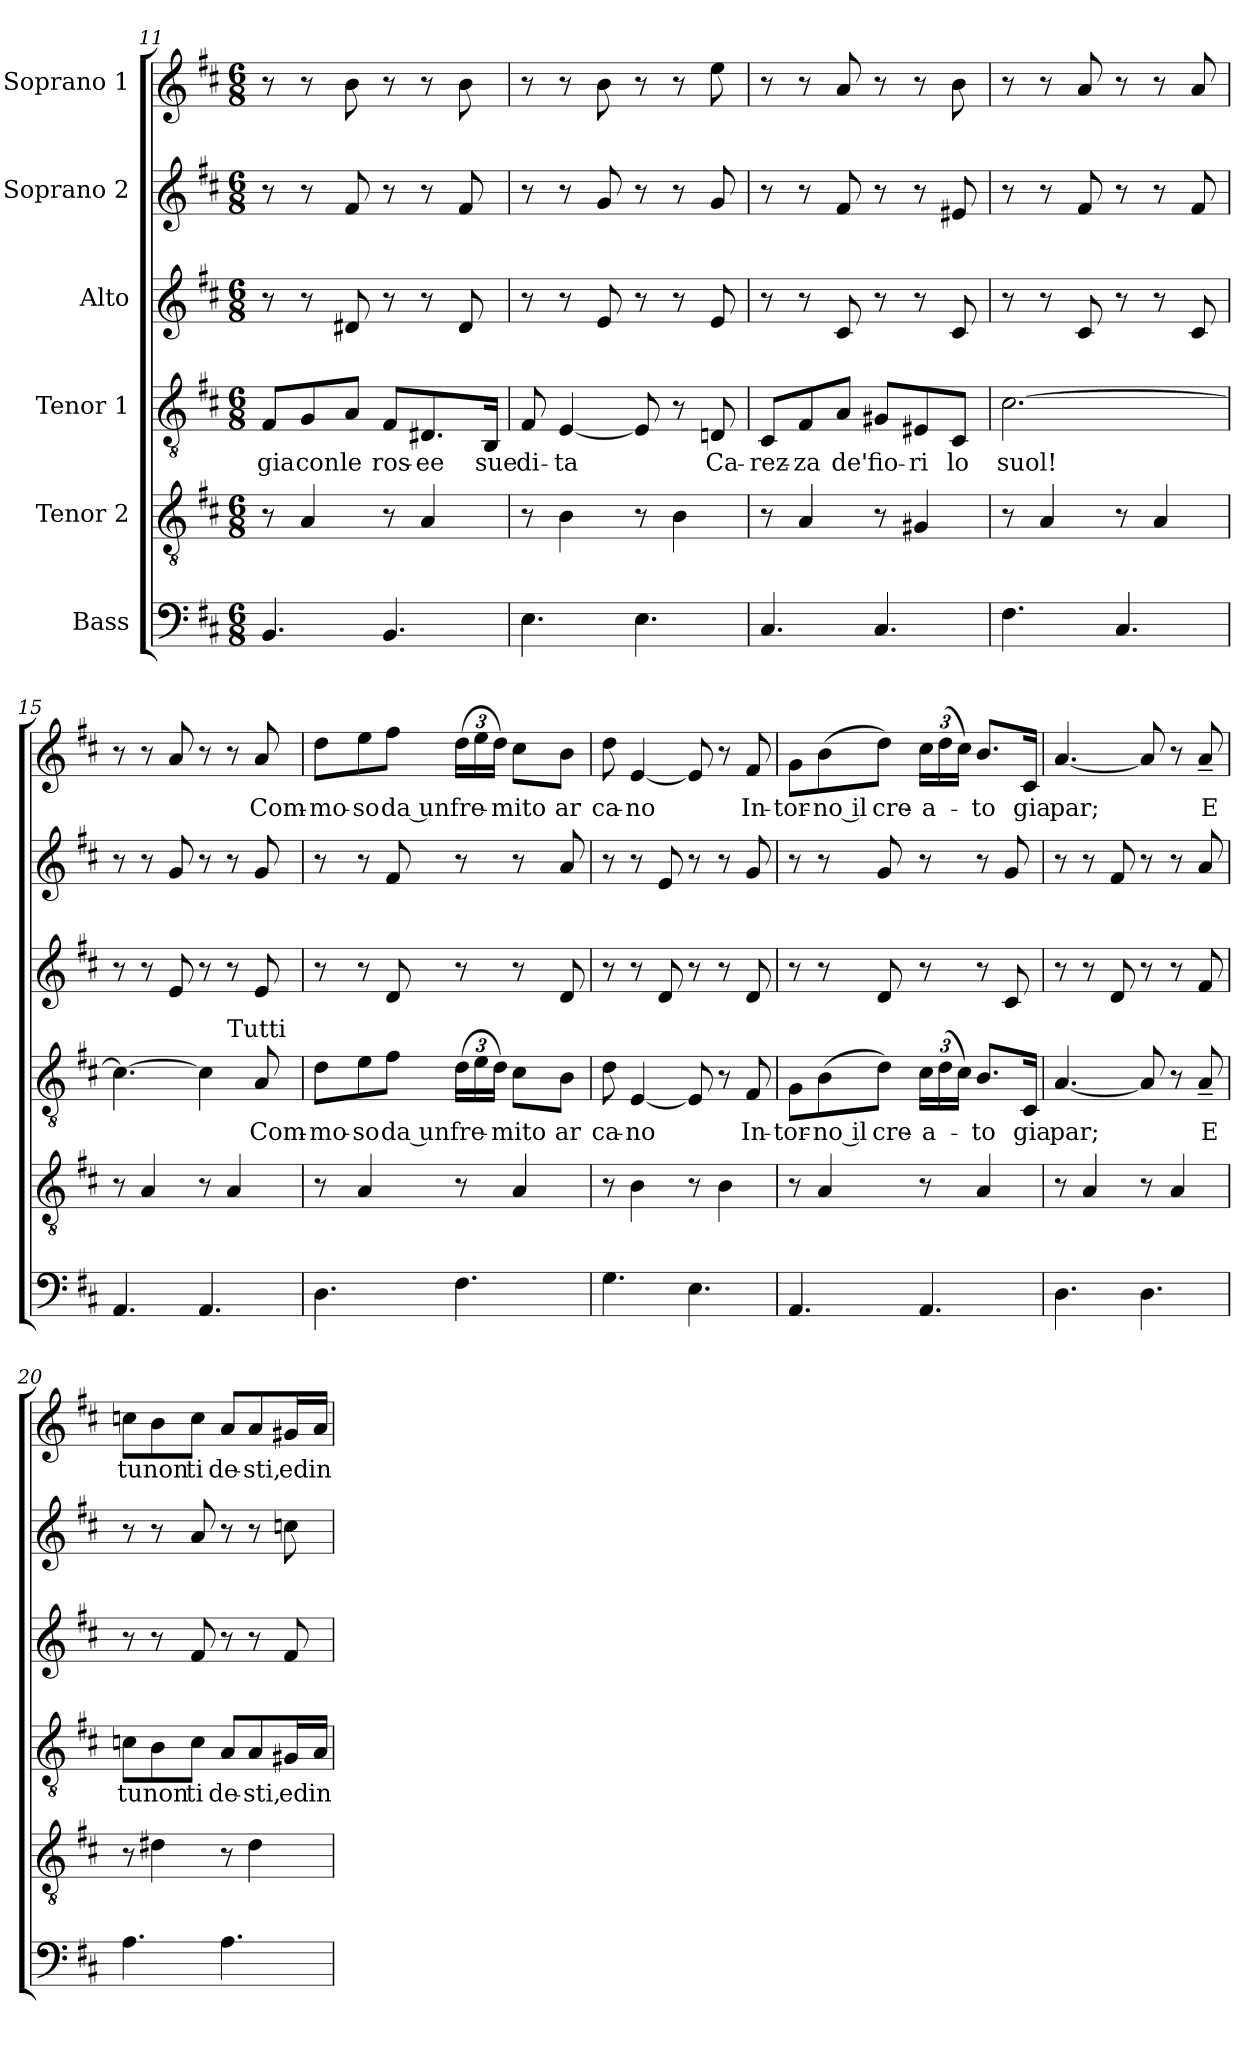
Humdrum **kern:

**kern	**kern	**kern	**text	**kern	**kern	**kern	**text
*part6	*part5	*part4	*part4	*part3	*part2	*part1	*part1
*staff6	*staff5	*staff4	*staff4	*staff3	*staff2	*staff1	*staff1
*I"Bass	*I"Tenor 2	*I"Tenor 1	*	*I"Alto	*I"Soprano 2	*I"Soprano 1	*
*clefF4	*clefGv2	*clefGv2	*	*clefG2	*clefG2	*clefG2	*
*ITrd7c12	*	*	*	*	*	*	*
*k[f#c#]	*k[f#c#]	*k[f#c#]	*	*k[f#c#]	*k[f#c#]	*k[f#c#]	*
*D:	*D:	*D:	*	*D:	*D:	*D:	*
*M6/8	*M6/8	*M6/8	*	*M6/8	*M6/8	*M6/8	*
=11	=11	=11	=11	=11	=11	=11	=11
!	!	!	!LO:LY:b	!	!	!	!
4.BBB/	8r	8F#/L	gia	8r	8r	8r	.
!	!	!	!LO:LY:b	!	!	!	!
.	4A/	8G/	con	8r	8r	8r	.
!	!	!	!LO:LY:b	!	!	!	!
.	.	8A/J	le	8d#X/	8f#/	8b\	.
!	!	!	!LO:LY:b	!	!	!	!
4.BBB/	8r	8F#/L	ros-	8r	8r	8r	.
!	!	!	!LO:LY:b:rj	!	!	!	!
.	4A/	8.D#X/	-ee	8r	8r	8r	.
.	.	.	.	8d#/	8f#/	8b\	.
!	!	!	!LO:LY:b	!	!	!	!
.	.	16BB/Jk	sue	.	.	.	.
!!LO:PB:g=z
=12	=12	=12	=12	=12	=12	=12	=12
!	!	!	!LO:LY:b	!	!	!	!
4.EE\	8r	8F#/	di-	8r	8r	8r	.
!	!	!	!LO:LY:b	!	!	!	!
.	4B\	[<4E/	-ta	8r	8r	8r	.
.	.	.	.	8e/	8g/	8b\	.
4.EE\	8r	8E/]	.	8r	8r	8r	.
.	4B\	8r	.	8r	8r	8r	.
!	!	!	!LO:LY:b	!	!	!	!
.	.	8Dn/	Ca-	8e/	8g/	8ee\	.
=13	=13	=13	=13	=13	=13	=13	=13
!	!	!	!LO:LY:b	!	!	!	!
4.CC#/	8r	8C#/L	-rez-	8r	8r	8r	.
!	!	!	!LO:LY:b:rj	!	!	!	!
.	4A/	8F#/	-za	8r	8r	8r	.
!	!	!	!LO:LY:b	!	!	!	!
.	.	8A/J	de'	8c#/	8f#/	8a/	.
!	!	!	!LO:LY:b	!	!	!	!
4.CC#/	8r	8G#X/L	fio-	8r	8r	8r	.
!	!	!	!LO:LY:b:rj	!	!	!	!
.	4G#X/	8E#X/	-ri	8r	8r	8r	.
!	!	!	!LO:LY:b	!	!	!	!
.	.	8C#/J	lo	8c#/	8e#X/	8b\	.
=14	=14	=14	=14	=14	=14	=14	=14
!	!	!	!LO:LY:b	!	!	!	!
4.FF#\	8r	[>2.c#\	suol!	8r	8r	8r	.
.	4A/	.	.	8r	8r	8r	.
.	.	.	.	8c#/	8f#/	8a/	.
4.CC#/	8r	.	.	8r	8r	8r	.
.	4A/	.	.	8r	8r	8r	.
.	.	.	.	8c#/	8f#/	8a/	.
=15	=15	=15	=15	=15	=15	=15	=15
*	*	*^	*	*	*	*	*
4.AAA/	8r	4.c#\_	2ryy	.	8r	8r	8r	.
.	4A/	.	.	.	8r	8r	8r	.
.	.	.	.	.	8e/	8g/	8a/	.
4.AAA/	8r	4c#\]	.	.	8r	8r	8r	.
!	!	!	!LO:TX:a:t=Tutti	!	!	!	!	!
.	4A/	.	4ryy	.	8r	8r	8r	.
!	!	!	!	!LO:LY:b	!	!	!	!LO:LY:b
.	.	8A/	.	Com-	8e/	8g/	8a/	Com-
=16	=16	=16	=16	=16	=16	=16	=16	=16
!	!	!	!	!LO:LY:b	!	!	!	!LO:LY:b
*	*	*v	*v	*	*	*	*	*
4.DD\	8r	8d\L	-mo-	8r	8r	8dd\L	-mo-
!	!	!	!LO:LY:b:rj	!	!	!	!LO:LY:b:rj
.	4A/	8e\	-so	8r	8r	8ee\	-so
!	!	!	!LO:LY:b:rj	!	!	!	!LO:LY:b:rj
.	.	8f#\J	da un	8d/	8f#/	8ff#\J	da un
!	!	!	!LO:LY:b	!	!	!	!LO:LY:b
4.FF#\	8r	(>24d\LL	fre-	8r	8r	(>24dd\LL	fre-
.	.	24e\	.	.	.	24ee\	.
.	.	24d\JJ)	.	.	.	24dd\JJ)	.
!	!	!	!LO:LY:b	!	!	!	!LO:LY:b
.	4A/	8c#\L	-mi­to	8r	8r	8cc#\L	-mi­to
!	!	!	!LO:LY:b	!	!	!	!LO:LY:b
.	.	8B\J	ar	8d/	8a/	8b\J	ar
!!LO:LB:g=z
=17	=17	=17	=17	=17	=17	=17	=17
!	!	!	!LO:LY:b	!	!	!	!LO:LY:b
4.GG\	8r	8d\	ca-	8r	8r	8dd\	ca-
!	!	!	!LO:LY:b	!	!	!	!LO:LY:b
.	4B\	[<4E/	-no	8r	8r	[<4e/	-no
.	.	.	.	8d/	8e/	.	.
4.EE\	8r	8E/]	.	8r	8r	8e/]	.
.	4B\	8r	.	8r	8r	8r	.
!	!	!	!LO:LY:b	!	!	!	!LO:LY:b
.	.	8F#/	In-	8d/	8g/	8f#/	In-
=18	=18	=18	=18	=18	=18	=18	=18
!	!	!	!LO:LY:b	!	!	!	!LO:LY:b
4.AAA/	8r	8G\L	-tor-	8r	8r	8g\L	-tor-
!	!	!	!LO:LY:b:rj	!	!	!	!LO:LY:b:rj
.	4A/	(<8B\	-no il	8r	8r	(<8b\	-no il
!	!	!	!LO:LY:b	!	!	!	!LO:LY:b
.	.	8d\J)	cre-	8d/	8g/	8dd\J)	cre-
!	!	!	!LO:LY:b:rj	!	!	!	!LO:LY:b:rj
4.AAA/	8r	24c#\LL	-a-	8r	8r	24cc#\LL	-a-
.	.	(>24d\	.	.	.	(>24dd\	.
.	.	24c#\JJ)	.	.	.	24cc#\JJ)	.
!	!	!	!LO:LY:b	!	!	!	!LO:LY:b
.	4A/	8.B/L	-to	8r	8r	8.b/L	-to
.	.	.	.	8c#/	8g/	.	.
!	!	!	!LO:LY:b	!	!	!	!LO:LY:b
.	.	16C#/Jk	gia	.	.	16c#/Jk	gia
=19	=19	=19	=19	=19	=19	=19	=19
!	!	!	!LO:LY:b	!	!	!	!LO:LY:b
4.DD\	8r	[<4.A/	par;	8r	8r	[<4.a/	par;
.	4A/	.	.	8r	8r	.	.
.	.	.	.	8d/	8f#/	.	.
4.DD\	8r	8A/]	.	8r	8r	8a/]	.
.	4A/	8r	.	8r	8r	8r	.
!	!	!	!LO:LY:b	!	!	!	!LO:LY:b
.	.	8A~</	E	8f#/	8a/	8a~</	E
=20	=20	=20	=20	=20	=20	=20	=20
!	!	!	!LO:LY:b	!	!	!	!LO:LY:b
4.AA\	8r	8cn\L	tu	8r	8r	8ccn\L	tu
!	!	!	!LO:LY:b	!	!	!	!LO:LY:b
.	4d#X\	8B\	non	8r	8r	8b\	non
!	!	!	!LO:LY:b	!	!	!	!LO:LY:b
.	.	8c\J	ti	8f#/	8a/	8cc\J	ti
!	!	!	!LO:LY:b	!	!	!	!LO:LY:b
4.AA\	8r	8A/L	de-	8r	8r	8a/L	de-
!	!	!	!LO:LY:b	!	!	!	!LO:LY:b
.	4d#\	8A/	-sti,	8r	8r	8a/	-sti,
!	!	!	!LO:LY:b	!	!	!	!LO:LY:b
.	.	16G#X/L	ed	8f#/	8ccn\	16g#X/L	ed
!	!	!	!LO:LY:b	!	!	!	!LO:LY:b
.	.	16A/JJ	in-	.	.	16a/JJ	in-
=	=	=	=	=	=	=	=
*-	*-	*-	*-	*-	*-	*-	*-
